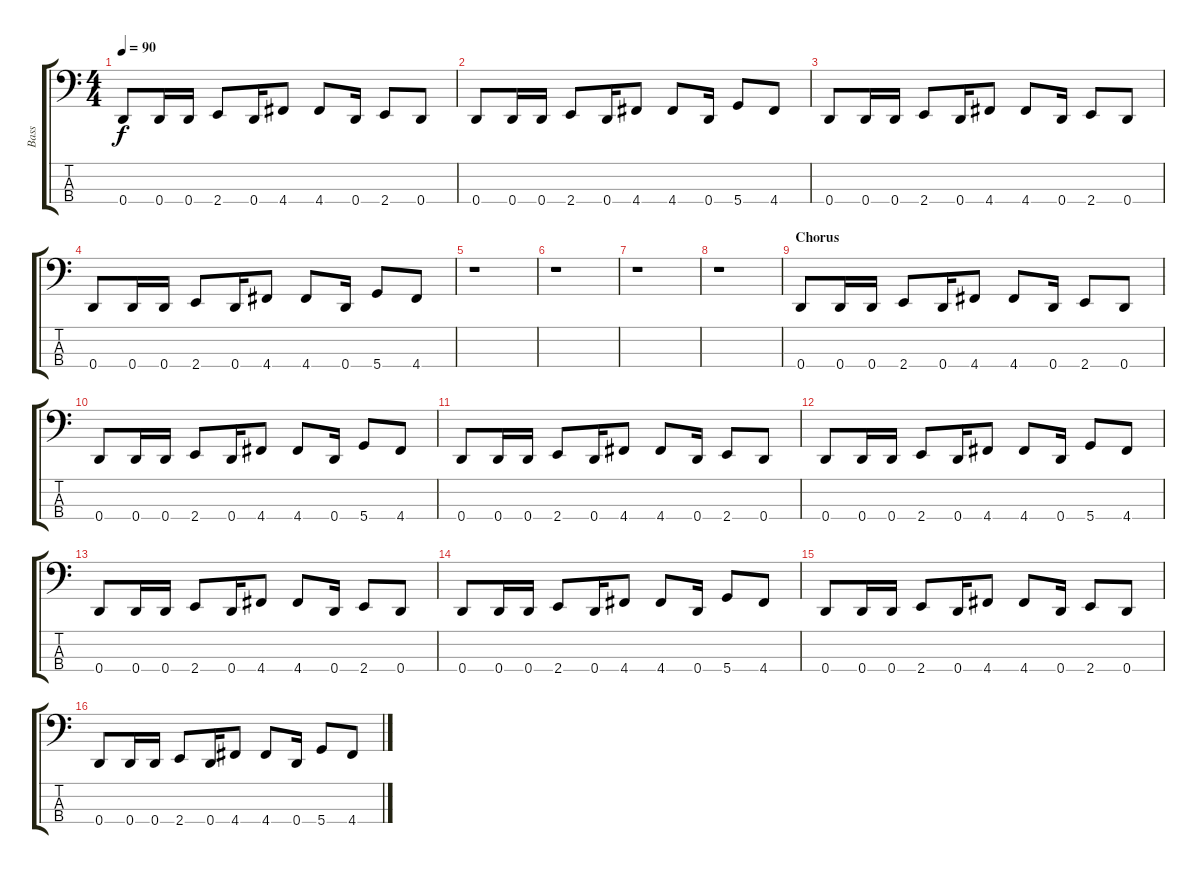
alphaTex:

\track ("Bass" "Bass") {instrument electricbasspick}
\staff {score tabs}
\tuning (G2 D2 A1 D1) {hide}
\ts (4 4)
\tempo 90
\clef f4
\ks c
0.4.8{dy f} 0.4.16 0.4.16 2.4.8 0.4.16 4.4.8 4.4.8 0.4.16 2.4.8 0.4.8 |
0.4.8 0.4.16 0.4.16 2.4.8 0.4.16 4.4.8 4.4.8 0.4.16 5.4.8 4.4.8 |
0.4.8 0.4.16 0.4.16 2.4.8 0.4.16 4.4.8 4.4.8 0.4.16 2.4.8 0.4.8 |
0.4.8 0.4.16 0.4.16 2.4.8 0.4.16 4.4.8 4.4.8 0.4.16 5.4.8 4.4.8 |
r.1 |
r.1 |
r.1 |
r.1 |
\section ("" "Chorus")
0.4.8 0.4.16 0.4.16 2.4.8 0.4.16 4.4.8 4.4.8 0.4.16 2.4.8 0.4.8 |
0.4.8 0.4.16 0.4.16 2.4.8 0.4.16 4.4.8 4.4.8 0.4.16 5.4.8 4.4.8 |
0.4.8 0.4.16 0.4.16 2.4.8 0.4.16 4.4.8 4.4.8 0.4.16 2.4.8 0.4.8 |
0.4.8 0.4.16 0.4.16 2.4.8 0.4.16 4.4.8 4.4.8 0.4.16 5.4.8 4.4.8 |
0.4.8 0.4.16 0.4.16 2.4.8 0.4.16 4.4.8 4.4.8 0.4.16 2.4.8 0.4.8 |
0.4.8 0.4.16 0.4.16 2.4.8 0.4.16 4.4.8 4.4.8 0.4.16 5.4.8 4.4.8 |
0.4.8 0.4.16 0.4.16 2.4.8 0.4.16 4.4.8 4.4.8 0.4.16 2.4.8 0.4.8 |
0.4.8 0.4.16 0.4.16 2.4.8 0.4.16 4.4.8 4.4.8 0.4.16 5.4.8 4.4.8
